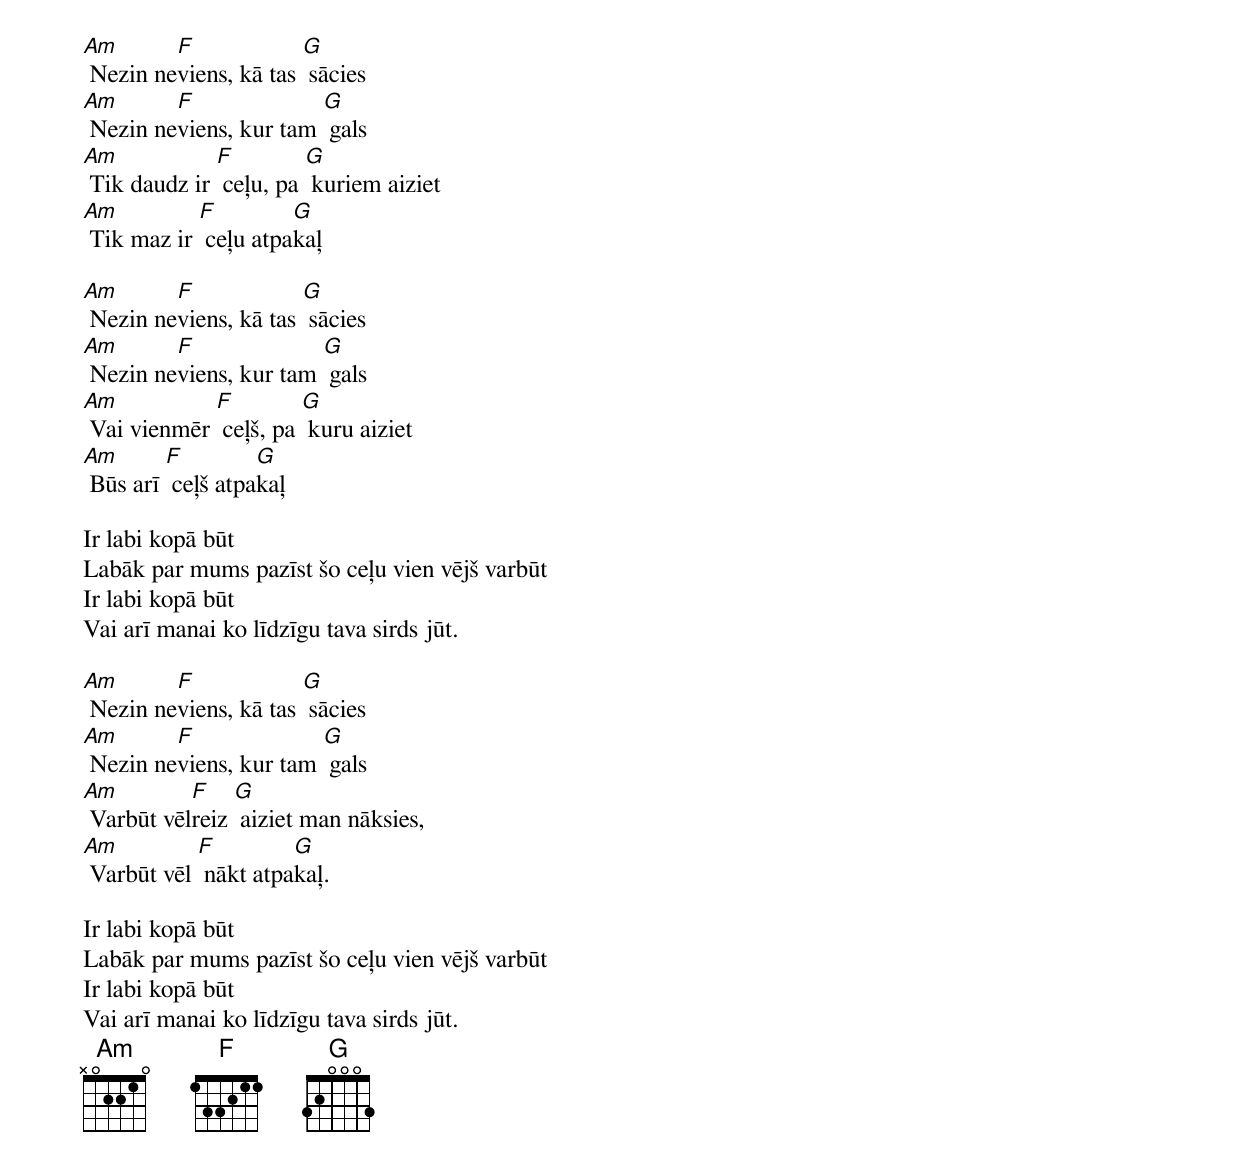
[Am] Nezin ne[F]viens, kā tas [G] sācies
[Am] Nezin ne[F]viens, kur tam [G] gals
[Am] Tik daudz ir [F] ceļu, pa [G] kuriem aiziet
[Am] Tik maz ir [F] ceļu atpa[G]kaļ

[Am] Nezin ne[F]viens, kā tas [G] sācies
[Am] Nezin ne[F]viens, kur tam [G] gals
[Am] Vai vienmēr [F] ceļš, pa [G] kuru aiziet
[Am] Būs arī [F] ceļš atpa[G]kaļ

Ir labi kopā būt
Labāk par mums pazīst šo ceļu vien vējš varbūt
Ir labi kopā būt
Vai arī manai ko līdzīgu tava sirds jūt.

[Am] Nezin ne[F]viens, kā tas [G] sācies
[Am] Nezin ne[F]viens, kur tam [G] gals
[Am] Varbūt vēl[F]reiz [G] aiziet man nāksies,
[Am] Varbūt vēl [F] nākt atpa[G]kaļ.

Ir labi kopā būt
Labāk par mums pazīst šo ceļu vien vējš varbūt
Ir labi kopā būt
Vai arī manai ko līdzīgu tava sirds jūt.
